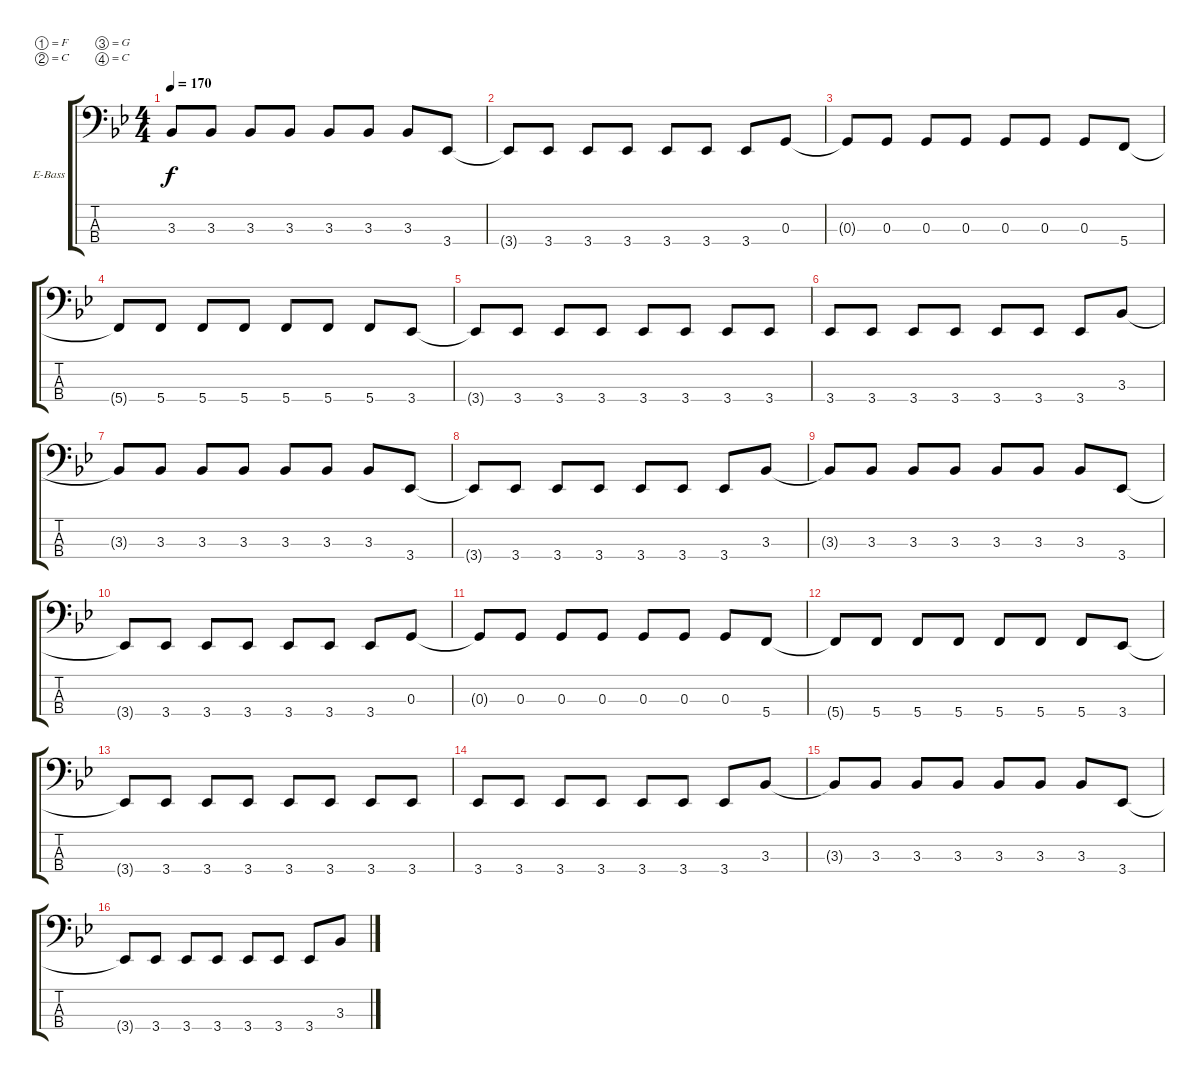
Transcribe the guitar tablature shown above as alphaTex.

\defaultSystemsLayout 4
\bracketExtendMode groupsimilarinstruments
\firstSystemTrackNameOrientation horizontal
\otherSystemsTrackNameOrientation horizontal
\track ("Bass" "E-Bass") {instrument electricbassfinger}
\staff {score tabs}
\tuning (F2 C2 G1 C1)
\ts (4 4)
\tempo 170
\clef f4
\ks bb
3.3{t}.8{dy f} 3.3.8 3.3.8 3.3.8 3.3.8 3.3.8 3.3.8 3.4.8 |
3.4{t}.8 3.4.8 3.4.8 3.4.8 3.4.8 3.4.8 3.4.8 0.3.8 |
0.3{t}.8 0.3.8 0.3.8 0.3.8 0.3.8 0.3.8 0.3.8 5.4.8 |
5.4{t}.8 5.4.8 5.4.8 5.4.8 5.4.8 5.4.8 5.4.8 3.4.8 |
3.4{t}.8 3.4.8 3.4.8 3.4.8 3.4.8 3.4.8 3.4.8 3.4.8 |
3.4.8 3.4.8 3.4.8 3.4.8 3.4.8 3.4.8 3.4.8 3.3.8 |
3.3{t}.8 3.3.8 3.3.8 3.3.8 3.3.8 3.3.8 3.3.8 3.4.8 |
3.4{t}.8 3.4.8 3.4.8 3.4.8 3.4.8 3.4.8 3.4.8 3.3.8 |
3.3{t}.8 3.3.8 3.3.8 3.3.8 3.3.8 3.3.8 3.3.8 3.4.8 |
3.4{t}.8 3.4.8 3.4.8 3.4.8 3.4.8 3.4.8 3.4.8 0.3.8 |
0.3{t}.8 0.3.8 0.3.8 0.3.8 0.3.8 0.3.8 0.3.8 5.4.8 |
5.4{t}.8 5.4.8 5.4.8 5.4.8 5.4.8 5.4.8 5.4.8 3.4.8 |
3.4{t}.8 3.4.8 3.4.8 3.4.8 3.4.8 3.4.8 3.4.8 3.4.8 |
3.4.8 3.4.8 3.4.8 3.4.8 3.4.8 3.4.8 3.4.8 3.3.8 |
3.3{t}.8 3.3.8 3.3.8 3.3.8 3.3.8 3.3.8 3.3.8 3.4.8 |
3.4{t}.8 3.4.8 3.4.8 3.4.8 3.4.8 3.4.8 3.4.8 3.3.8
